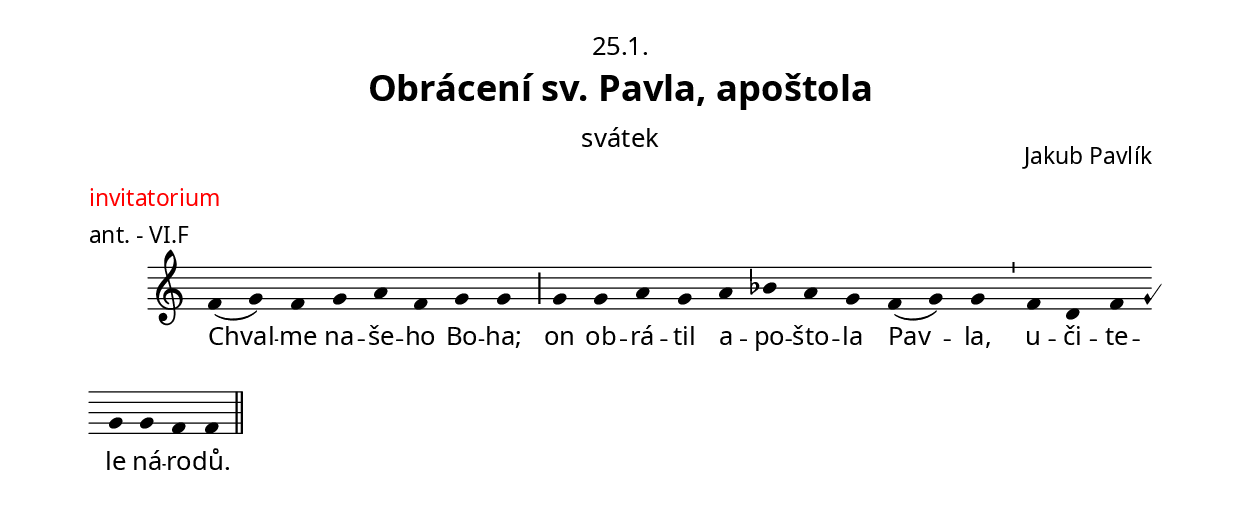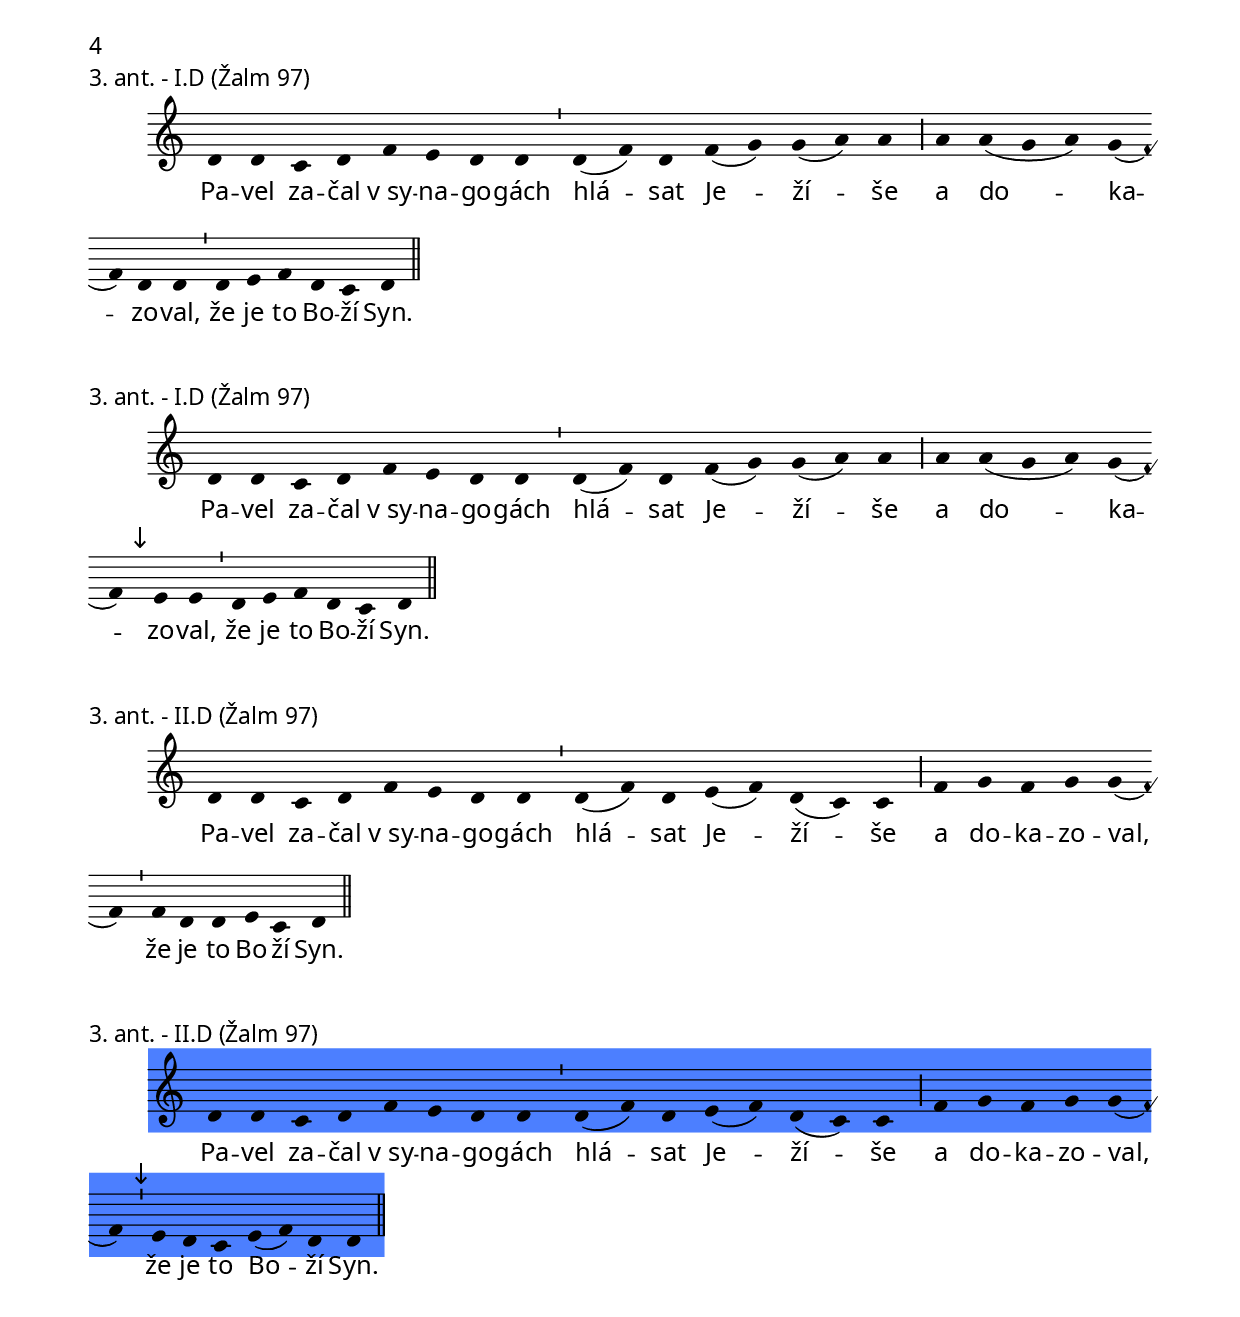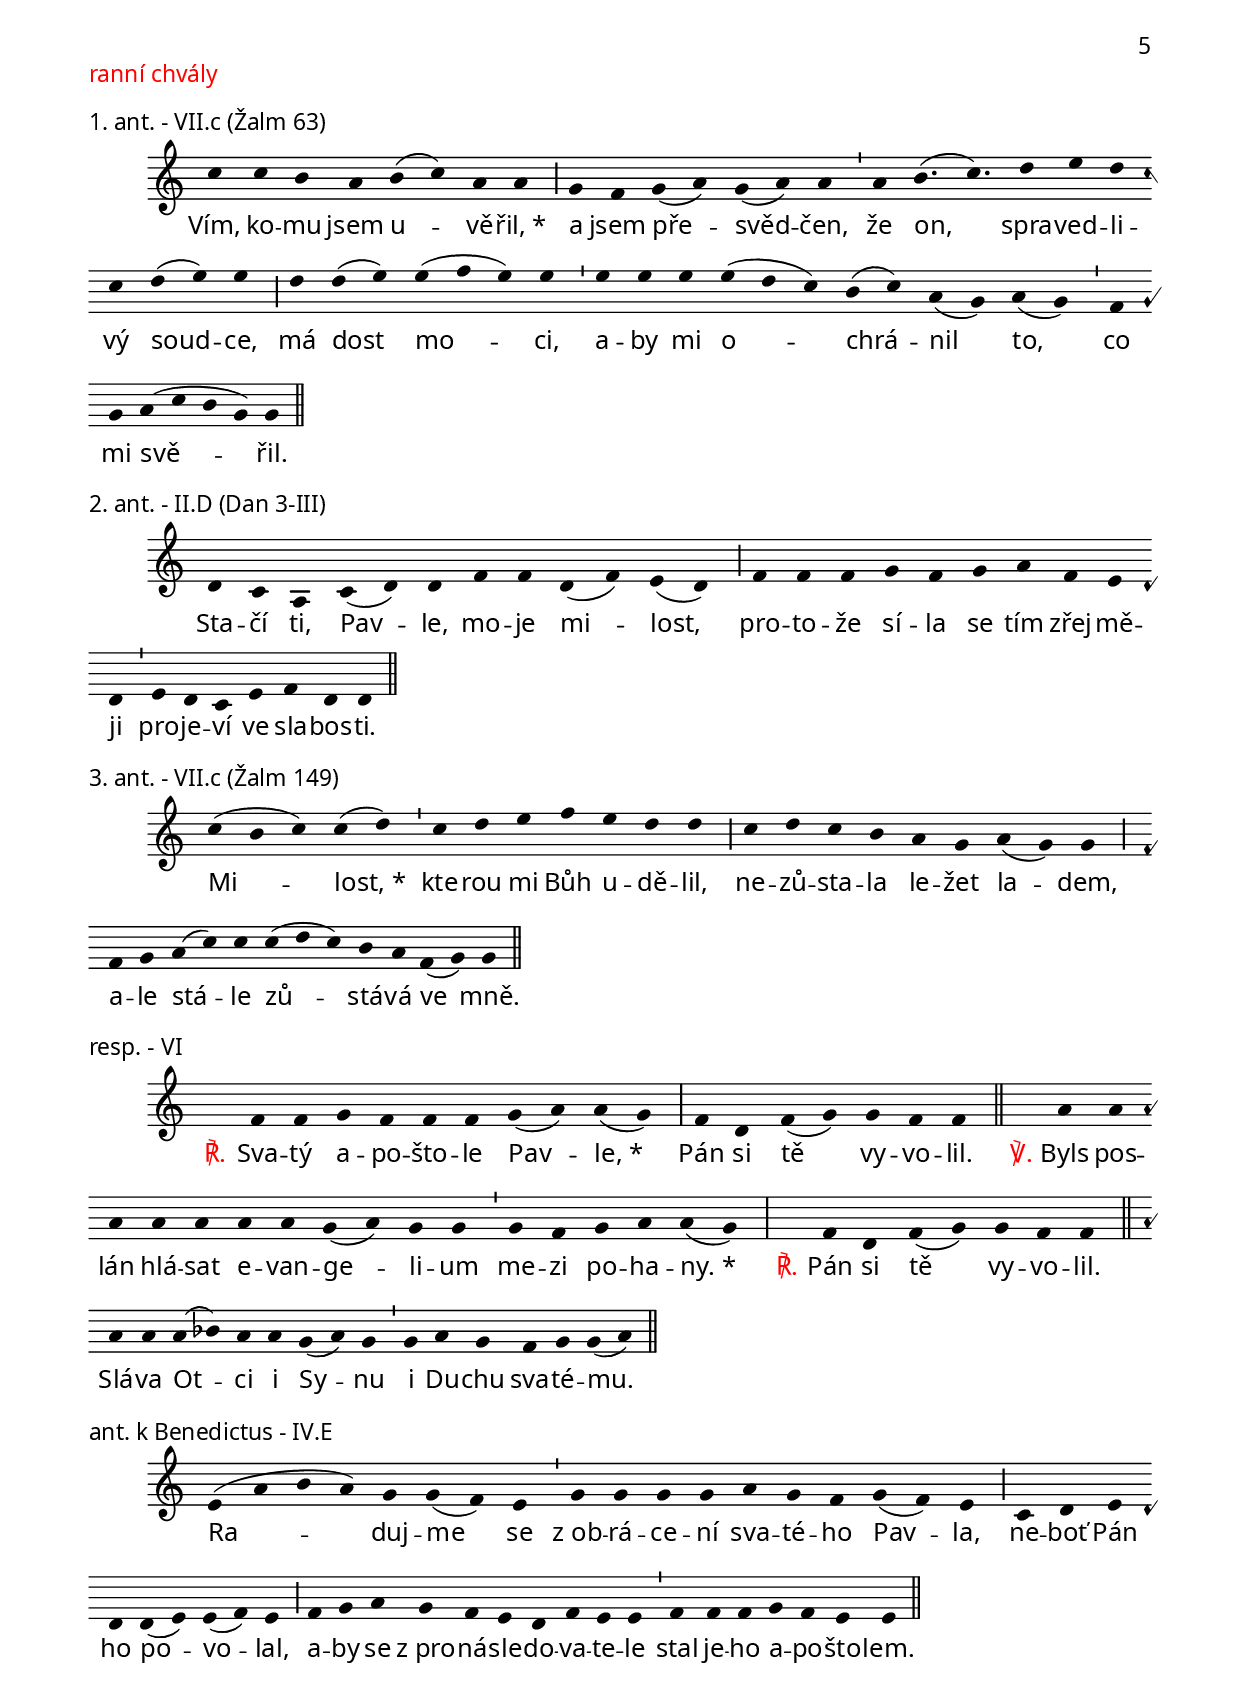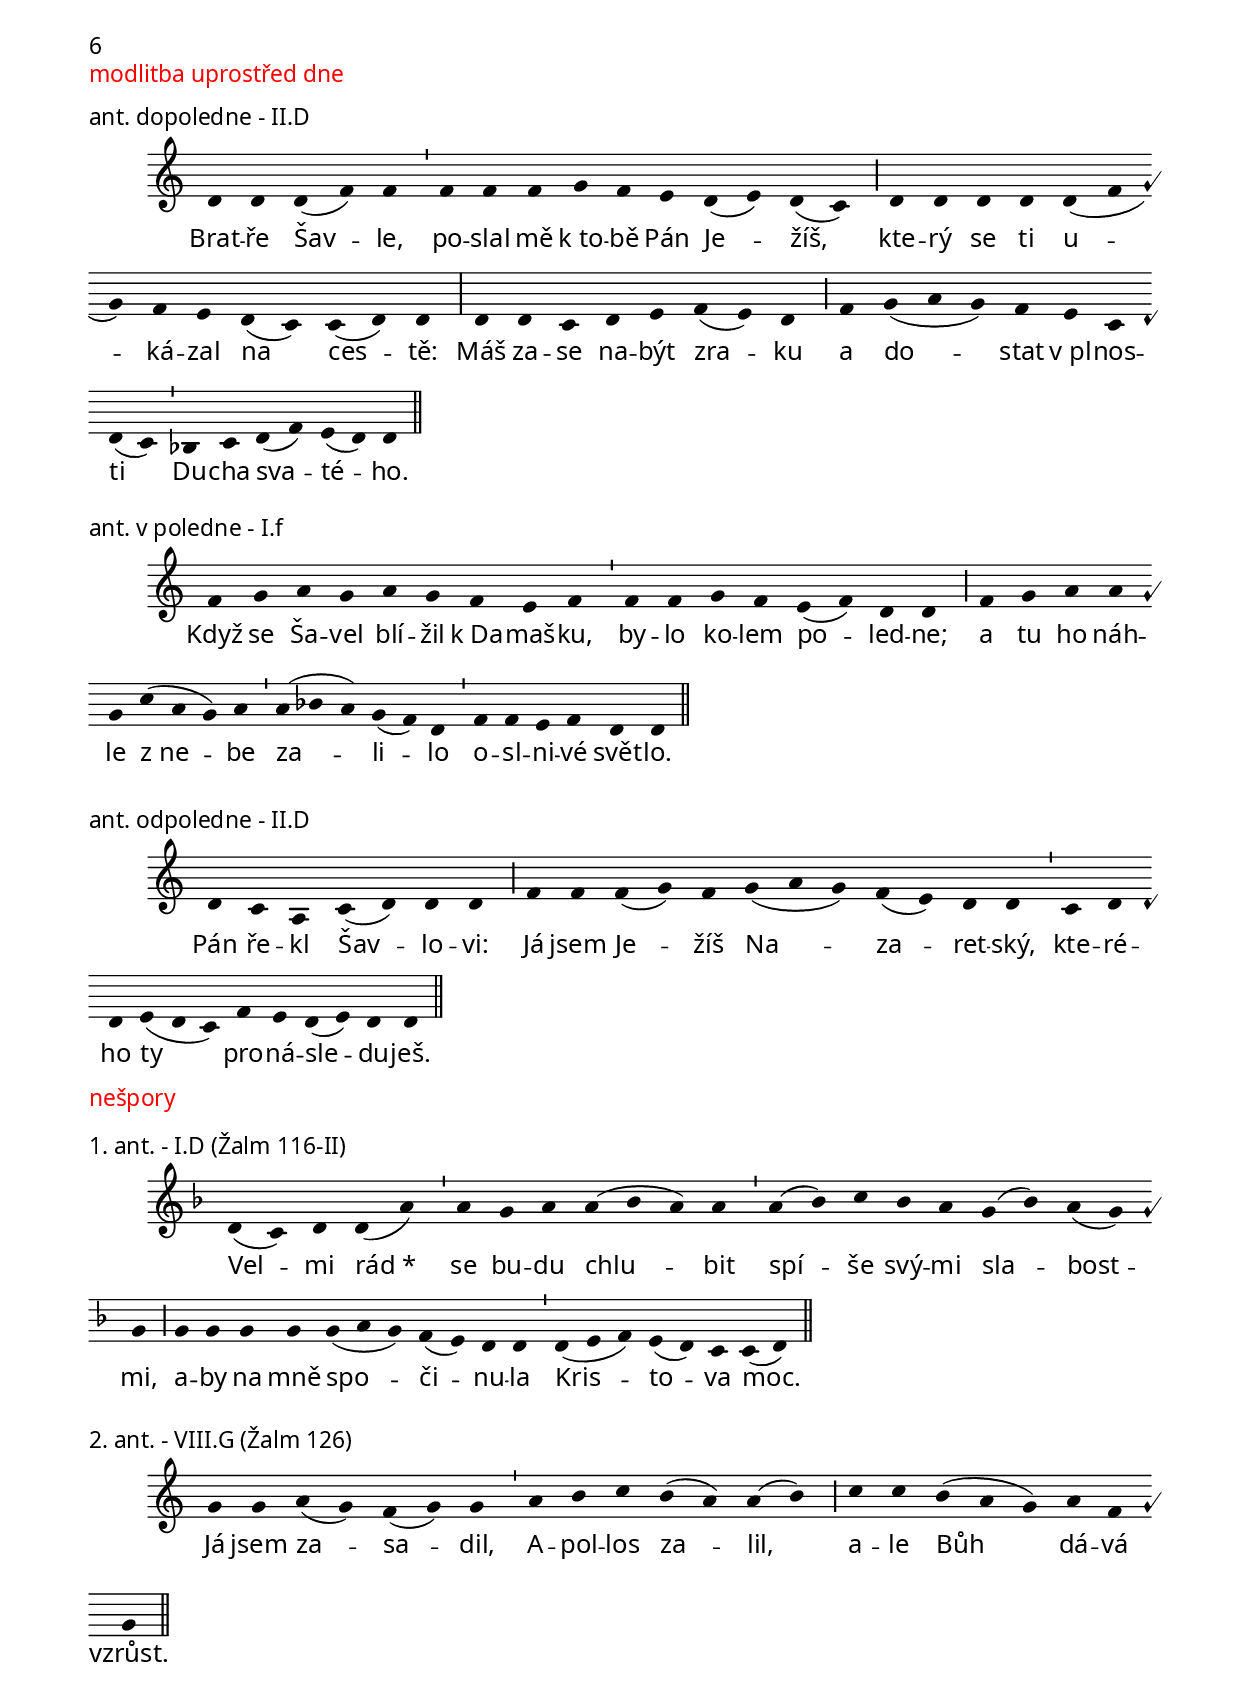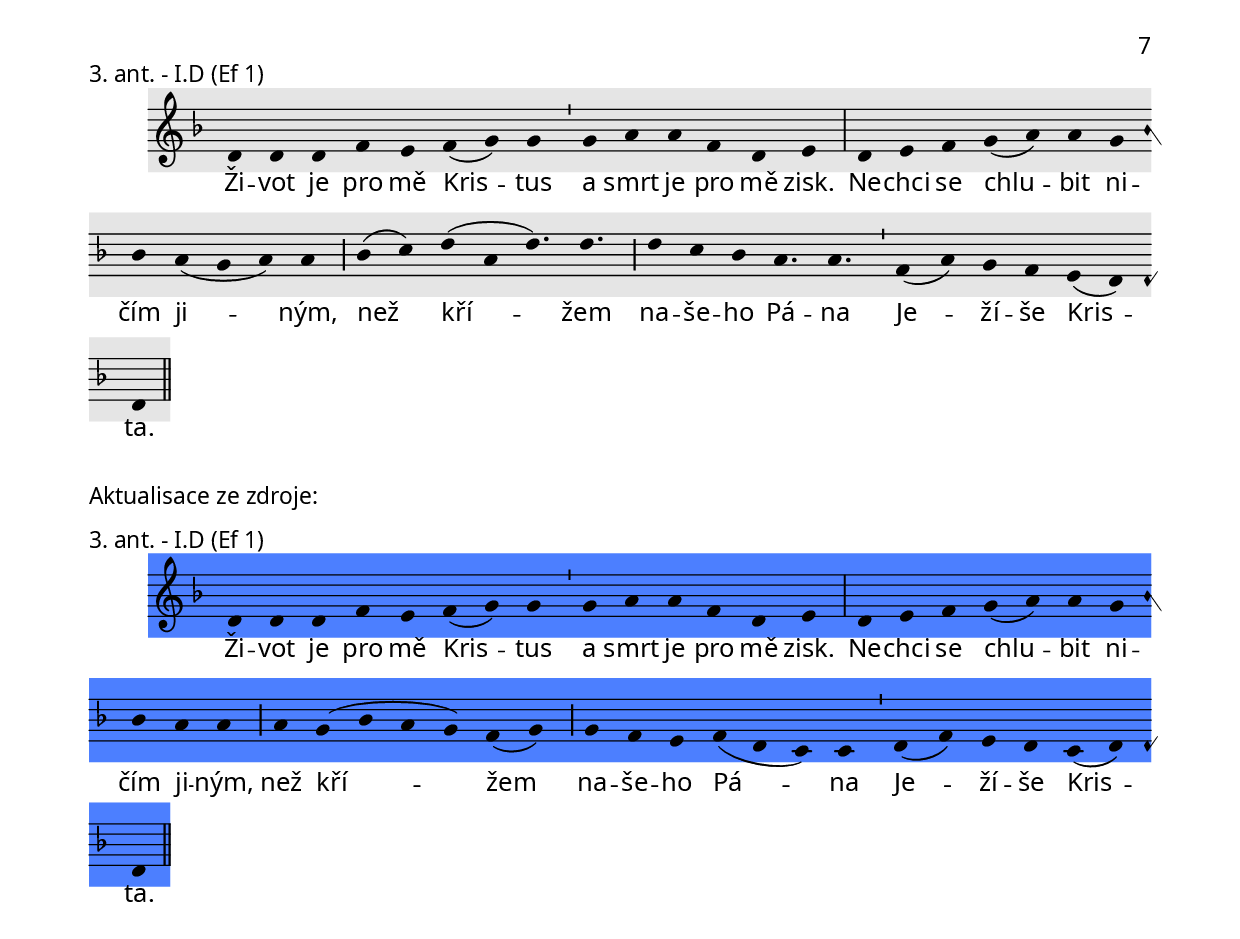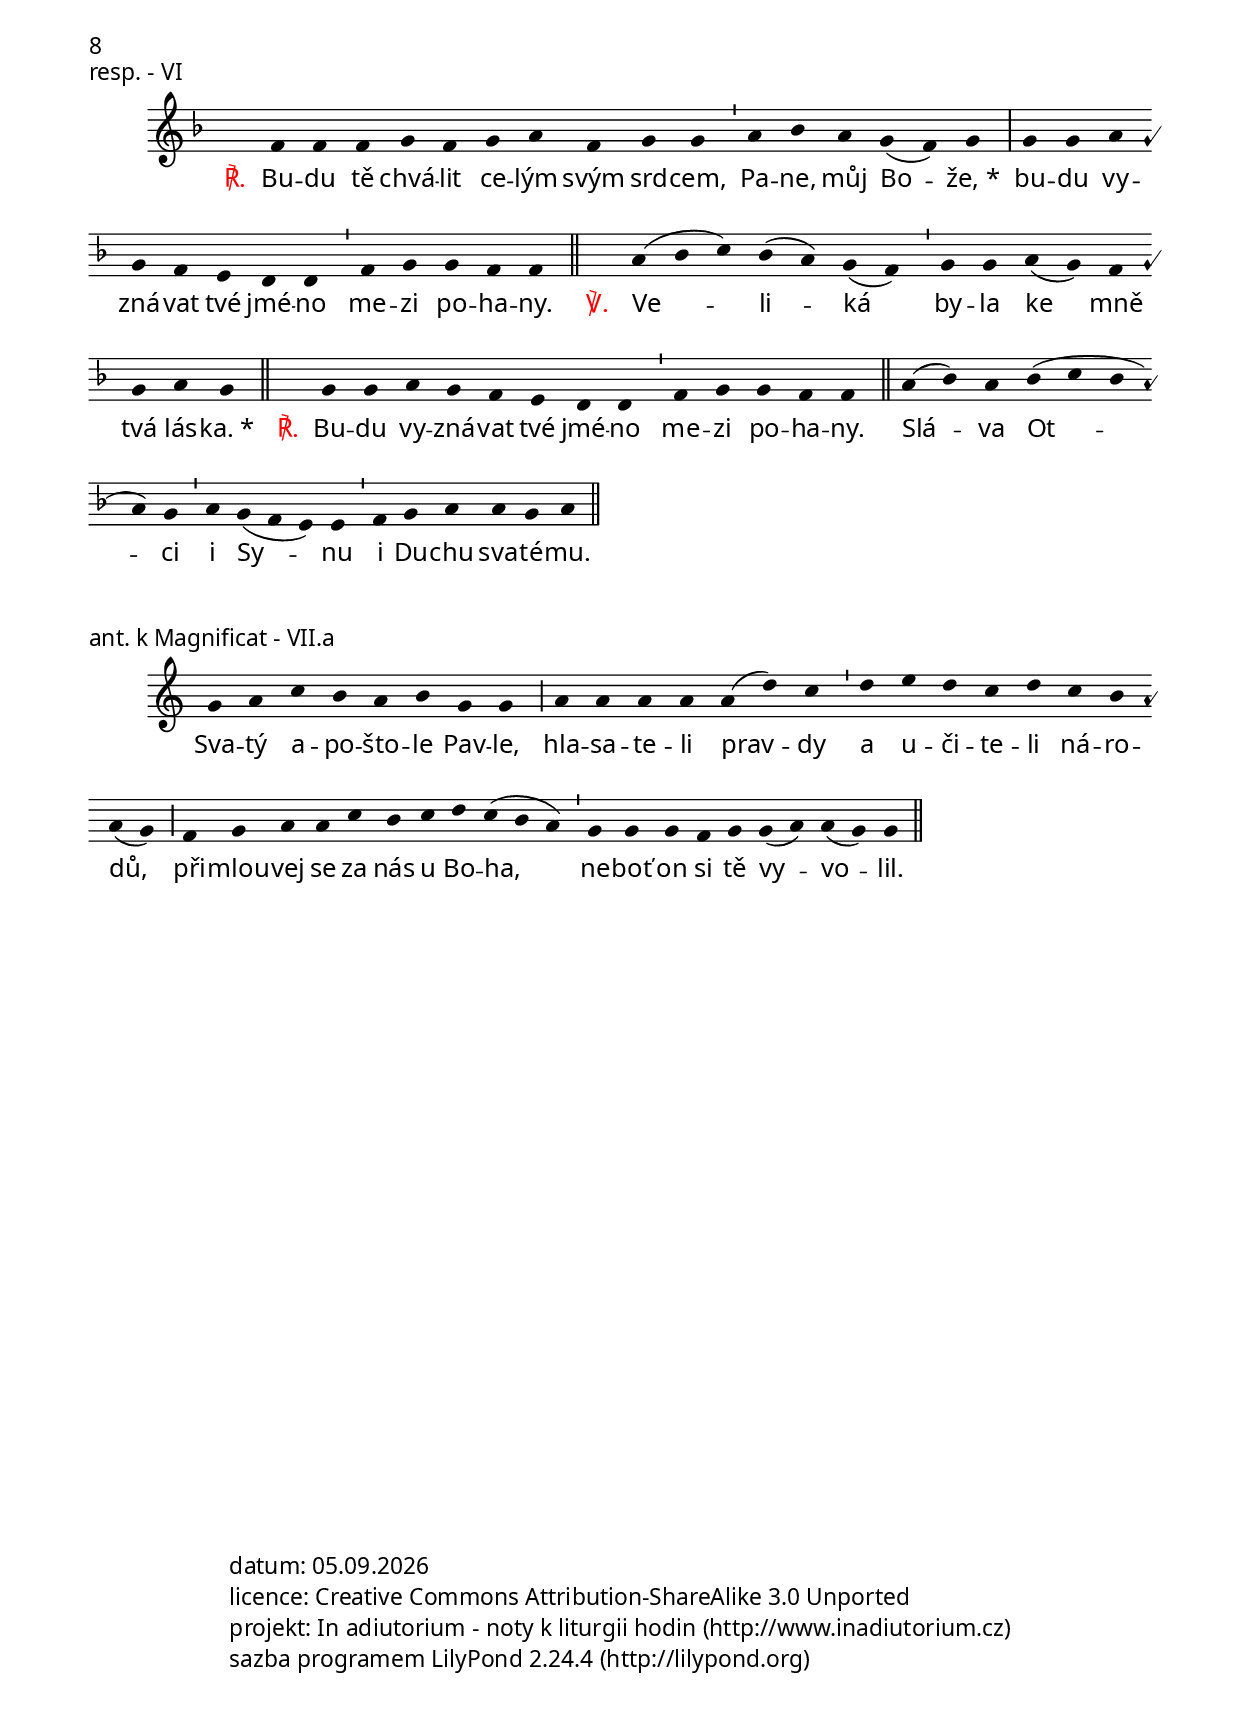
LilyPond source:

\version "2.16.0"

\include "../spolecne.ly"
\include "../dilyresponsorii.ly"

\header {
  title = \markup\titleSvatek
            "Obrácení sv. Pavla, apoštola"
            svátek
            25.1.
  composer = "Jakub Pavlík"
}

\markup {\nadpisHodinka {"invitatorium"}}

\score {
  \relative c' {
    \choralniRezim
    f4( g) f g a f g g \barMaior
    g g a g a bes a g f( g) g \barMin
    f d f g g f f \barFinalis
  }
  \addlyrics {
    Chval -- me na -- še -- ho Bo -- ha;
    on ob -- rá -- til a -- po -- što -- la Pav -- la,
    u -- či -- te -- le ná -- ro -- dů.
  }
  \header {
    quid = "ant."
    modus = "VI"
    differentia = "F"
    psalmus = ""
    id = "invit"
    piece = \markup {\sestavTitulekBezZalmu}
  }
}

\pageBreak

\markup {\nadpisHodinka {"modlitba se čtením"}}

\score {
  \relative c'' {
    \zvyraznovacModry
    \choralniRezim
    a4 a g f g( a) a \barMin
    a a g f e f e d d \barFinalis
  }
  \addlyrics {
    Šav -- le, já jsem Je -- žíš,
    kte -- ré -- ho ty pro -- ná -- sle -- du -- ješ.
  }
  \header {
    quid = "1. ant."
    modus = "I"
    differentia = "a2"
    psalmus = "Žalm 19A"
    id = "mc-a1"
    piece = \markup {\sestavTitulek}
  }
}

\pageBreak

\score {
  \relative c'' {
    \zvyraznovacModry
    \choralniRezim
    g4 b c d c d( e) d \barMaior
    d d d( e) d e f d c d( c) \barMin
    b( a g) a g g \barFinalis
  }
  \addlyrics {
    Bůh si vy -- vo -- lil Šav -- la,
    a -- by hlá -- sal e -- van -- ge -- li -- um
    všem ná -- ro -- dům.
  }
  \header {
    quid = "2. ant."
    modus = "VII"
    differentia = "a"
    psalmus = "Žalm 64"
    id = "mc-a2"
    piece = \markup {\sestavTitulek}
  }
}

\pageBreak

\score {
  \relative c' {
    \choralniRezim
    d4 d c d f e d d \barMin
    d( f) d f( g) g( a) a \barMaior
    a a( g a) g( f) d d \barMin
    d e f d c d \barFinalis
  }
  \addlyrics {
    Pa -- vel za -- čal v_sy -- na -- go -- gách
    hlá -- sat Je -- ží -- še
    a do -- ka -- zo -- val,
    že je to Bo -- ží Syn.
  }
  \header {
    quid = "3. ant."
    modus = "I"
    differentia = "D"
    psalmus = "Žalm 97"
    id = "mc-a3"
    piece = \markup {\sestavTitulek}
  }
}

\score {
  \relative c' {
    \choralniRezim
    d4 d c d f e d d \barMin
    d( f) d f( g) g( a) a \barMaior
    a a( g a) g( f) \mark\sipka e e \barMin
    d e f d c d \barFinalis
  }
  \addlyrics {
    Pa -- vel za -- čal v_sy -- na -- go -- gách
    hlá -- sat Je -- ží -- še
    a do -- ka -- zo -- val,
    že je to Bo -- ží Syn.
  }
  \header {
    quid = "3. ant."
    modus = "I"
    differentia = "D"
    psalmus = "Žalm 97"
    id = "mc-a3"
    piece = \markup {\sestavTitulek}
  }
}

\score {
  \relative c' {
    \choralniRezim
    d4 d c d f e d d \barMin
    d( f) d e( f) d( c) c \barMaior
    f g f g g( f) \barMin
    f d d e c d \barFinalis
  }
  \addlyrics {
    Pa -- vel za -- čal v_sy -- na -- go -- gách
    hlá -- sat Je -- ží -- še
    a do -- ka -- zo -- val,
    že je to Bo -- ží Syn.
  }
  \header {
    quid = "3. ant."
    modus = "II"
    differentia = "D"
    psalmus = "Žalm 97"
    id = "mc-a3"
    piece = \markup {\sestavTitulek}
  }
}

\score {
  \relative c' {
    \zvyraznovacModry
    \choralniRezim
    d4 d c d f e d d \barMin
    d( f) d e( f) d( c) c \barMaior
    f g f g g( f) \barMin
    \mark\sipka e d c e( f) d d \barFinalis
  }
  \addlyrics {
    Pa -- vel za -- čal v_sy -- na -- go -- gách
    hlá -- sat Je -- ží -- še
    a do -- ka -- zo -- val,
    že je to Bo -- ží Syn.
  }
  \header {
    quid = "3. ant."
    modus = "II"
    differentia = "D"
    psalmus = "Žalm 97"
    id = "mc-a3"
    piece = \markup {\sestavTitulek}
  }
}

\pageBreak

\markup {\nadpisHodinka {"ranní chvály"}}

\score {
  \relative c'' {
    \choralniRezim
    c4 c b a b( c) a a \barMaior
    g f g( a) g( a) a \barMin a b4.( c) d4 e d c d( e) e \barMaior
    d d( e) e( f e) e \barMin
    e e e e( d c) b( c) a( g) a( g) \barMin f g a( c b g) g \barFinalis
  }
  \addlyrics {
    Vím, ko -- mu jsem u -- vě -- řil,_*
    a jsem pře -- svěd -- čen, že on, spra -- ved -- li -- vý soud -- ce,
    má dost mo -- ci,
    a -- by mi o -- chrá -- nil to, co mi svě -- řil.
  }
  \header {
    quid = "1. ant."
    modus = "VII"
    differentia = "c"
    psalmus = "Žalm 63"
    fial = "fial://sanktoral/0629petraapavla.ly#rch-a1"
    id = "rch-a1"
    piece = \markup {\sestavTitulek}
  }
}

\score {
  \relative c' {
    \choralniRezim
    d4 c a c( d) d f f d( f) e( d) \barMaior
    f f f g f g a f e d \barMin
    e d c e f d d \barFinalis
  }
  \addlyrics {
    Sta -- čí ti, Pav -- le, mo -- je mi -- lost,
    pro -- to -- že sí -- la se tím zřej -- mě -- ji
    pro -- je -- ví ve sla -- bos -- ti.
  }
  \header {
    quid = "2. ant."
    modus = "II"
    differentia = "D"
    psalmus = "Dan 3-III"
    id = "rch-a2"
    piece = \markup {\sestavTitulek}
  }
}

\score {
  \relative c'' {
    \choralniRezim
    c4( b c) c( d) \barMin c d e f e d d \barMaior
    c d c b a g a( g) g \barMaior
    f g a( c) c c( d c) b a f( g) g \barFinalis
  }
  \addlyrics {
    Mi -- lost,_* kte -- rou mi Bůh u -- dě -- lil,
    ne -- zů -- sta -- la le -- žet la -- dem,
    a -- le stá -- le zů -- stá -- vá ve mně.
  }
  \header {
    quid = "3. ant."
    modus = "VII"
    differentia = "c"
    psalmus = "Žalm 149"
    fial = "fial://sanktoral/0629petraapavla.ly#rch-a2"
    id = "rch-a3"
    piece = \markup {\sestavTitulek}
  }
}

\score {
  \relative c' {
    \choralniRezim

    % R
    \neviditelna f
    f4 f g f f f g( a) a( g) \barMax
    f d f( g) g f f \barFinalis
    % V
    \neviditelna a
    a4 a a a a a a g( a) g g \barMin g f g a a( g) \barMax
    % R
    \neviditelna f
    f d f( g) g f f \barFinalis
    % Slava
    \respVIdoxologie \barFinalis
  }
  \addlyrics {
    \Response Sva -- tý a -- po -- što -- le Pav -- le,_*
    Pán si tě vy -- vo -- lil.
    \Verse Byls pos -- lán hlá -- sat e -- van -- ge -- li -- um me -- zi po -- ha -- ny._*
    \Response Pán si tě vy -- vo -- lil.
    \textRespDoxologie
  }
  \header {
    quid = "resp."
    modus = "VI"
    id = "rch-r"
    piece = \markup {\sestavTitulekResp}
  }
}

\score {
  \relative c' {
    \choralniRezim
    e4( a b a) g g( f) e \barMin g g g g a g f g( f) e \barMaior
    c d e d d( e) e( f) e \barMaior
    f g a g f e d f e e \barMin
    f f f g f e e \barFinalis
  }
  \addlyrics {
    Ra -- duj -- me se z_ob -- rá -- ce -- ní sva -- té -- ho Pav -- la,
    ne -- boť Pán ho po -- vo -- lal,
    a -- by se z_pro -- ná -- sle -- do -- va -- te -- le
    stal je -- ho a -- po -- što -- lem.
  }
  \header {
    quid = "ant. k Benedictus"
    modus = "IV"
    differentia = "E"
    psalmus = ""
    id = "rch-aben"
    piece = \markup {\sestavTitulekBezZalmu}
  }
}

\markup {\nadpisHodinka {"modlitba uprostřed dne"}}

\score {
  \relative c' {
    \choralniRezim
    d4 d d( f) f \barMin
    f f f g f e d( e) d( c) \barMaior
    d d d d d( f g) f e d( c) c( d) d \barMax
    d d c d e f( e) d \barMaior
    f g( a g) f e c d( c) \barMin bes c d( f) e( d) d \barFinalis
  }
  \addlyrics {
    Brat -- ře Šav -- le,
    po -- slal mě k_to -- bě Pán Je -- žíš,
    kte -- rý se ti u -- ká -- zal na ces -- tě:
    Máš za -- se na -- být zra -- ku
    a do -- stat v_pl -- nos -- ti Du -- cha sva -- té -- ho.
  }
  \header {
    quid = "ant. dopoledne"
    modus = "II"
    differentia = "D"
    psalmus = ""
    id = "tercie"
    piece = \markup {\sestavTitulekBezZalmu}
  }
}

\score {
  \relative c' {
    \choralniRezim
    f4 g a g a g f e f \barMin
    f f g f e( f) d d \barMaior
    f g a a g c( a g) a \barMin
    a( bes a) g( f) d \barMin f f e f d d \barFinalis
  }
  \addlyrics {
    Když se Ša -- vel blí -- žil k_Da -- maš -- ku,
    by -- lo ko -- lem po -- led -- ne;
    a tu ho náh -- le z_ne -- be
    za -- li -- lo o -- sl -- ni -- vé svět -- lo.
  }
  \header {
    quid = "ant. v poledne"
    modus = "I"
    differentia = "f"
    psalmus = ""
    id = "sexta"
    piece = \markup {\sestavTitulekBezZalmu}
  }
}

\score {
  \relative c' {
    \choralniRezim
    d4 c a c( d) d d \barMaior
    f f f( g) f g( a g) f( e) d d \barMin
    c d d e( d c) f e d( e) d d \barFinalis
  }
  \addlyrics {
    Pán ře -- kl Šav -- lo -- vi:
    Já jsem Je -- žíš Na -- za -- ret -- ský,
    kte -- ré -- ho ty pro -- ná -- sle -- du -- ješ.
  }
  \header {
    quid = "ant. odpoledne"
    modus = "II"
    differentia = "D"
    psalmus = ""
    id = "nona"
    piece = \markup {\sestavTitulekBezZalmu}
  }
}

\markup {\nadpisHodinka {"nešpory"}}

\score {
  \relative c' {
    \choralniRezim
    \key f \major
    d4( c) d d( a') \barMin a g a a( bes a) a \barMin a( bes) c bes a g( bes) a( g) g \barMaior
    g g g g g( a g) f( e) d d \barMin d( e f) e( d) c c( d) \barFinalis
  }
  \addlyrics {
    Vel -- mi rád_* se bu -- du chlu -- bit spí -- še svý -- mi sla -- bost -- mi,
    a -- by na mně spo -- či -- nu -- la Kris -- to -- va moc.
  }
  \header {
    quid = "1. ant."
    modus = "I"
    differentia = "D"
    psalmus = "Žalm 116-II"
    fial = "fial://sanktoral/0629petraapavla.ly#2ne-a2"
    id = "ne-a1"
    piece = \markup {\sestavTitulek}
  }
}

\score {
  \relative c'' {
    \choralniRezim
    g4 g a( g) f( g) g \barMin
    a b c b( a) a( b) \barMaior
    c c b( a g) a f g \barFinalis
  }
  \addlyrics {
    Já jsem za -- sa -- dil,
    A -- pol -- los za -- lil,
    a -- le Bůh dá -- vá vzrůst.
  }
  \header {
    quid = "2. ant."
    modus = "VIII"
    differentia = "G"
    psalmus = "Žalm 126"
    id = "ne-a2"
    piece = \markup {\sestavTitulek}
  }
}

\pageBreak

\score {
  \relative c' {
    \zvyraznovacSedy
    \choralniRezim
    \key f \major
    d4 d d f e f( g) g \barMin
    g a a f d e \barMax

    d e f g( a) a g bes a( g a) a \barMaior
    bes( c) d( a d4.) d \barMaior
    d4 c bes a4. a \barMin f4( a) g f e( d) d \barFinalis
  }
  \addlyrics {
    Ži -- vot je pro mě Kris -- tus
    a smrt je pro mě zisk.

    Ne -- chci se chlu -- bit ni -- čím ji -- ným,
    než kří -- žem
    na -- še -- ho Pá -- na Je -- ží -- še Kris -- ta.
  }
  \header {
    quid = "3. ant."
    modus = "I"
    differentia = "D"
    psalmus = "Ef 1"
    fial = "fial://pust_svatytyden.ly#odpo"
    id = "ne-a3"
    piece = \markup {\sestavTitulek}
  }
}

\markup{Aktualisace ze zdroje:}

\score {
  \relative c' {
    \zvyraznovacModry
    \choralniRezim
    \key f \major
    d4 d d f e f( g) g \barMin
    g a a f d e \barMax
    d e f g( a) a g bes a a \barMaior
    a g( bes a g) f( g) \barMaior
    g f e f( d c) c \barMin
    d( f) e d c( d) d \barFinalis
  }
  \addlyrics {
    Ži -- vot je pro mě Kris -- tus
    a smrt je pro mě zisk.
    Ne -- chci se chlu -- bit ni -- čím ji -- ným,
    než kří -- žem
    na -- še -- ho Pá -- na
    Je -- ží -- še Kris -- ta.
  }
  \header {
    quid = "3. ant."
    modus = "I"
    differentia = "D"
    psalmus = "Ef 1"
    fial = "fial://pust_svatytyden.ly#odpo"
    id = "ne-a3"
    piece = \markup {\sestavTitulek}
  }
}

\pageBreak

\score {
  \relative c' {
    \choralniRezim
    \key f \major

    % R
    \neviditelna f
    f4 f f g f g a f g g \barMin a bes a g( f) g \barMax
    g g a g f e d d \barMin f g g f f \barFinalis
    % V
    \neviditelna a
    a( bes c) bes( a) g( f) \barMin g g a( g) f g a g \barFinalis
    % R
    \neviditelna a
    g g a g f e d d \barMin f g g f f \barFinalis
    % Slava
    a( bes) a bes( c bes a) g \barMin a g( f e) e \barMin f g a a g a \barFinalis
  }
  \addlyrics {
    \Response Bu -- du tě chvá -- lit ce -- lým svým srd -- cem,
    Pa -- ne, můj Bo -- že,_*
    bu -- du vy -- zná -- vat tvé jmé -- no me -- zi po -- ha -- ny.
    \Verse Ve -- li -- ká by -- la ke mně tvá lás -- ka._*
    \Response Bu -- du vy -- zná -- vat tvé jmé -- no me -- zi po -- ha -- ny.
    \textRespDoxologie
  }
  \header {
    quid = "resp."
    modus = "VI"
    id = "ne-r"
    piece = \markup {\sestavTitulekResp}
  }
}

\score {
  \relative c'' {
    \choralniRezim
    g4 a c b a b g g \barMaior
    a a a a a( d) c \barMin d e d c d c b a( g) \barMaior
    f g a a c b c d c( b a) \barMin
    g g g f g g( a) a( g) g \barFinalis
  }
  \addlyrics {
    Sva -- tý a -- po -- što -- le Pav -- le,
    hla -- sa -- te -- li prav -- dy a u -- či -- te -- li ná -- ro -- dů,
    při -- mlou -- vej se za nás u Bo -- ha,
    ne -- boť on si tě vy -- vo -- lil.
  }
  \header {
    quid = "ant. k Magnificat"
    modus = "VII"
    differentia = "a"
    psalmus = ""
    id = "ne-amag"
    piece = \markup {\sestavTitulekBezZalmu}
  }
}